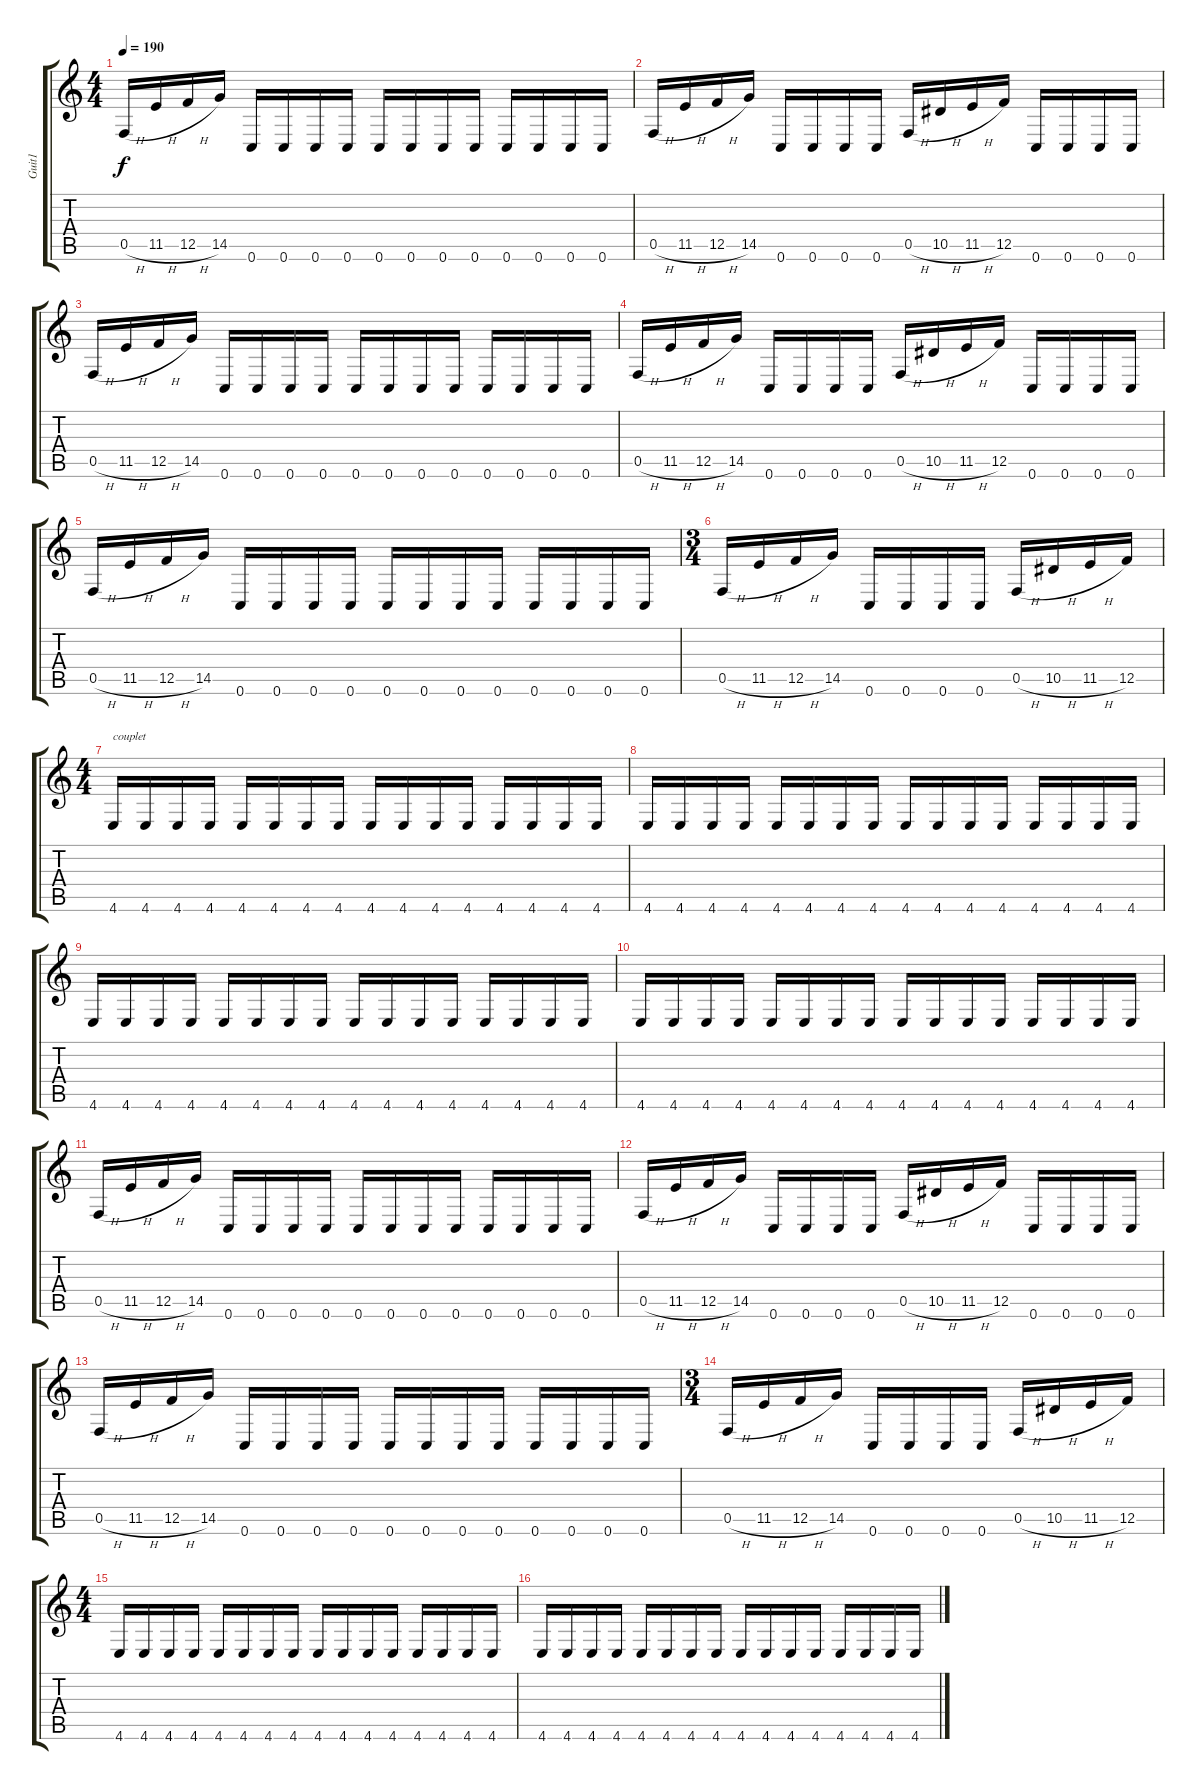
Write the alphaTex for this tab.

\track ("Guit1" "Guit1") {instrument distortionguitar}
\staff {score tabs}
\tuning (C4 G3 Eb3 Bb2 F2 C2) {hide}
\ts (4 4)
\tempo 190
\clef g2
\ks c
0.5{h}.16{dy f} 11.5{h}.16 12.5{h}.16 14.5.16 0.6.16 0.6.16 0.6.16 0.6.16 0.6.16 0.6.16 0.6.16 0.6.16 0.6.16 0.6.16 0.6.16 0.6.16 |
0.5{h}.16 11.5{h}.16 12.5{h}.16 14.5.16 0.6.16 0.6.16 0.6.16 0.6.16 0.5{h}.16 10.5{h}.16 11.5{h}.16 12.5.16 0.6.16 0.6.16 0.6.16 0.6.16 |
0.5{h}.16 11.5{h}.16 12.5{h}.16 14.5.16 0.6.16 0.6.16 0.6.16 0.6.16 0.6.16 0.6.16 0.6.16 0.6.16 0.6.16 0.6.16 0.6.16 0.6.16 |
0.5{h}.16 11.5{h}.16 12.5{h}.16 14.5.16 0.6.16 0.6.16 0.6.16 0.6.16 0.5{h}.16 10.5{h}.16 11.5{h}.16 12.5.16 0.6.16 0.6.16 0.6.16 0.6.16 |
0.5{h}.16 11.5{h}.16 12.5{h}.16 14.5.16 0.6.16 0.6.16 0.6.16 0.6.16 0.6.16 0.6.16 0.6.16 0.6.16 0.6.16 0.6.16 0.6.16 0.6.16 |
\ts (3 4)
0.5{h}.16 11.5{h}.16 12.5{h}.16 14.5.16 0.6.16 0.6.16 0.6.16 0.6.16 0.5{h}.16 10.5{h}.16 11.5{h}.16 12.5.16 |
\ts (4 4)
4.6.16{txt "couplet"} 4.6.16 4.6.16 4.6.16 4.6.16 4.6.16 4.6.16 4.6.16 4.6.16 4.6.16 4.6.16 4.6.16 4.6.16 4.6.16 4.6.16 4.6.16 |
4.6.16 4.6.16 4.6.16 4.6.16 4.6.16 4.6.16 4.6.16 4.6.16 4.6.16 4.6.16 4.6.16 4.6.16 4.6.16 4.6.16 4.6.16 4.6.16 |
4.6.16 4.6.16 4.6.16 4.6.16 4.6.16 4.6.16 4.6.16 4.6.16 4.6.16 4.6.16 4.6.16 4.6.16 4.6.16 4.6.16 4.6.16 4.6.16 |
4.6.16 4.6.16 4.6.16 4.6.16 4.6.16 4.6.16 4.6.16 4.6.16 4.6.16 4.6.16 4.6.16 4.6.16 4.6.16 4.6.16 4.6.16 4.6.16 |
0.5{h}.16 11.5{h}.16 12.5{h}.16 14.5.16 0.6.16 0.6.16 0.6.16 0.6.16 0.6.16 0.6.16 0.6.16 0.6.16 0.6.16 0.6.16 0.6.16 0.6.16 |
0.5{h}.16 11.5{h}.16 12.5{h}.16 14.5.16 0.6.16 0.6.16 0.6.16 0.6.16 0.5{h}.16 10.5{h}.16 11.5{h}.16 12.5.16 0.6.16 0.6.16 0.6.16 0.6.16 |
0.5{h}.16 11.5{h}.16 12.5{h}.16 14.5.16 0.6.16 0.6.16 0.6.16 0.6.16 0.6.16 0.6.16 0.6.16 0.6.16 0.6.16 0.6.16 0.6.16 0.6.16 |
\ts (3 4)
0.5{h}.16 11.5{h}.16 12.5{h}.16 14.5.16 0.6.16 0.6.16 0.6.16 0.6.16 0.5{h}.16 10.5{h}.16 11.5{h}.16 12.5.16 |
\ts (4 4)
4.6.16 4.6.16 4.6.16 4.6.16 4.6.16 4.6.16 4.6.16 4.6.16 4.6.16 4.6.16 4.6.16 4.6.16 4.6.16 4.6.16 4.6.16 4.6.16 |
4.6.16 4.6.16 4.6.16 4.6.16 4.6.16 4.6.16 4.6.16 4.6.16 4.6.16 4.6.16 4.6.16 4.6.16 4.6.16 4.6.16 4.6.16 4.6.16
